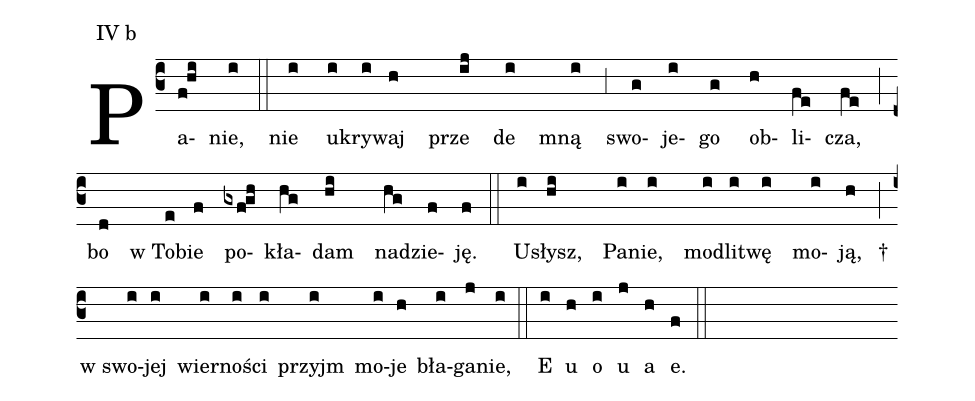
annotation: IV b;
%%
(c3)Pa(f!hi)nie,(i) (::)
nie(i) u(i)kry(i)waj(h) prze(ij) de(i) mną(i) (,3) swo(g)je(i)go(g) ob(h)li(fe)cza,(fe) (;) (z)
bo(d) w To(e)bie(f) po(gxfgh)kła(hg)dam(hi) na(hg)dzie(f)ję.(f) (::)

U(i)słysz,(hi) Pa(i)nie,(i) mo(i)dli(i)twę(i) mo(i)ją,(h) †(;) (z)
w swo(i)jej(i) wier(i)no(i)ści(i) przyjm(i) mo(i)je(h) bła(i)ga(j)nie,(i) (::)
E(i) u(h) o(i) u(j) a(h) e.(f) (::) (Z)
